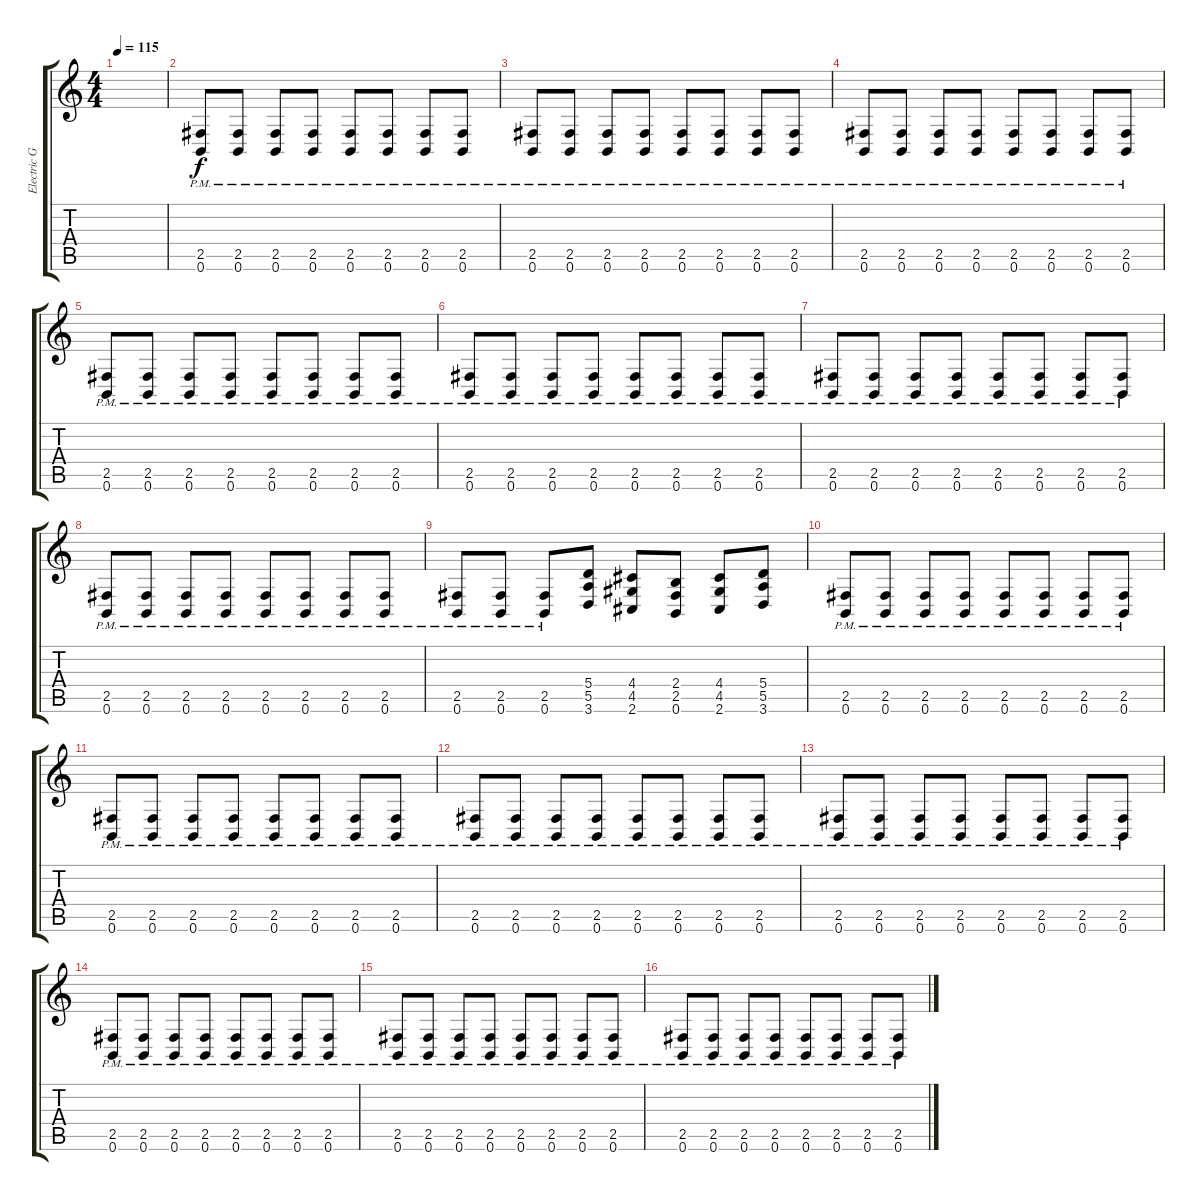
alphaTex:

\track ("Electric Guitar" "Electric G") {instrument overdrivenguitar}
\staff {score tabs}
\tuning (B3 Gb3 D3 A2 E2 B1) {hide}
\ts (4 4)
\tempo 115
\clef g2
\ks c
|
(2.5{pm} 0.6{pm}).8 (2.5{pm} 0.6{pm}).8 (2.5{pm} 0.6{pm}).8 (2.5{pm} 0.6{pm}).8 (2.5{pm} 0.6{pm}).8 (2.5{pm} 0.6{pm}).8 (2.5{pm} 0.6{pm}).8 (2.5{pm} 0.6{pm}).8 |
(2.5{pm} 0.6{pm}).8 (2.5{pm} 0.6{pm}).8 (2.5{pm} 0.6{pm}).8 (2.5{pm} 0.6{pm}).8 (2.5{pm} 0.6{pm}).8 (2.5{pm} 0.6{pm}).8 (2.5{pm} 0.6{pm}).8 (2.5{pm} 0.6{pm}).8 |
(2.5{pm} 0.6{pm}).8 (2.5{pm} 0.6{pm}).8 (2.5{pm} 0.6{pm}).8 (2.5{pm} 0.6{pm}).8 (2.5{pm} 0.6{pm}).8 (2.5{pm} 0.6{pm}).8 (2.5{pm} 0.6{pm}).8 (2.5{pm} 0.6{pm}).8 |
(2.5{pm} 0.6{pm}).8 (2.5{pm} 0.6{pm}).8 (2.5{pm} 0.6{pm}).8 (2.5{pm} 0.6{pm}).8 (2.5{pm} 0.6{pm}).8 (2.5{pm} 0.6{pm}).8 (2.5{pm} 0.6{pm}).8 (2.5{pm} 0.6{pm}).8 |
(2.5{pm} 0.6{pm}).8 (2.5{pm} 0.6{pm}).8 (2.5{pm} 0.6{pm}).8 (2.5{pm} 0.6{pm}).8 (2.5{pm} 0.6{pm}).8 (2.5{pm} 0.6{pm}).8 (2.5{pm} 0.6{pm}).8 (2.5{pm} 0.6{pm}).8 |
(2.5{pm} 0.6{pm}).8 (2.5{pm} 0.6{pm}).8 (2.5{pm} 0.6{pm}).8 (2.5{pm} 0.6{pm}).8 (2.5{pm} 0.6{pm}).8 (2.5{pm} 0.6{pm}).8 (2.5{pm} 0.6{pm}).8 (2.5{pm} 0.6{pm}).8 |
(2.5{pm} 0.6{pm}).8 (2.5{pm} 0.6{pm}).8 (2.5{pm} 0.6{pm}).8 (2.5{pm} 0.6{pm}).8 (2.5{pm} 0.6{pm}).8 (2.5{pm} 0.6{pm}).8 (2.5{pm} 0.6{pm}).8 (2.5{pm} 0.6{pm}).8 |
(2.5{pm} 0.6{pm}).8 (2.5{pm} 0.6{pm}).8 (2.5{pm} 0.6{pm}).8 (5.4 5.5 3.6).8 (4.4 4.5 2.6).8 (2.4 2.5 0.6).8 (4.4 4.5 2.6).8 (5.4 5.5 3.6).8 |
(2.5{pm} 0.6{pm}).8 (2.5{pm} 0.6{pm}).8 (2.5{pm} 0.6{pm}).8 (2.5{pm} 0.6{pm}).8 (2.5{pm} 0.6{pm}).8 (2.5{pm} 0.6{pm}).8 (2.5{pm} 0.6{pm}).8 (2.5{pm} 0.6{pm}).8 |
(2.5{pm} 0.6{pm}).8 (2.5{pm} 0.6{pm}).8 (2.5{pm} 0.6{pm}).8 (2.5{pm} 0.6{pm}).8 (2.5{pm} 0.6{pm}).8 (2.5{pm} 0.6{pm}).8 (2.5{pm} 0.6{pm}).8 (2.5{pm} 0.6{pm}).8 |
(2.5{pm} 0.6{pm}).8 (2.5{pm} 0.6{pm}).8 (2.5{pm} 0.6{pm}).8 (2.5{pm} 0.6{pm}).8 (2.5{pm} 0.6{pm}).8 (2.5{pm} 0.6{pm}).8 (2.5{pm} 0.6{pm}).8 (2.5{pm} 0.6{pm}).8 |
(2.5{pm} 0.6{pm}).8 (2.5{pm} 0.6{pm}).8 (2.5{pm} 0.6{pm}).8 (2.5{pm} 0.6{pm}).8 (2.5{pm} 0.6{pm}).8 (2.5{pm} 0.6{pm}).8 (2.5{pm} 0.6{pm}).8 (2.5{pm} 0.6{pm}).8 |
(2.5{pm} 0.6{pm}).8 (2.5{pm} 0.6{pm}).8 (2.5{pm} 0.6{pm}).8 (2.5{pm} 0.6{pm}).8 (2.5{pm} 0.6{pm}).8 (2.5{pm} 0.6{pm}).8 (2.5{pm} 0.6{pm}).8 (2.5{pm} 0.6{pm}).8 |
(2.5{pm} 0.6{pm}).8 (2.5{pm} 0.6{pm}).8 (2.5{pm} 0.6{pm}).8 (2.5{pm} 0.6{pm}).8 (2.5{pm} 0.6{pm}).8 (2.5{pm} 0.6{pm}).8 (2.5{pm} 0.6{pm}).8 (2.5{pm} 0.6{pm}).8 |
(2.5{pm} 0.6{pm}).8 (2.5{pm} 0.6{pm}).8 (2.5{pm} 0.6{pm}).8 (2.5{pm} 0.6{pm}).8 (2.5{pm} 0.6{pm}).8 (2.5{pm} 0.6{pm}).8 (2.5{pm} 0.6{pm}).8 (2.5{pm} 0.6{pm}).8
